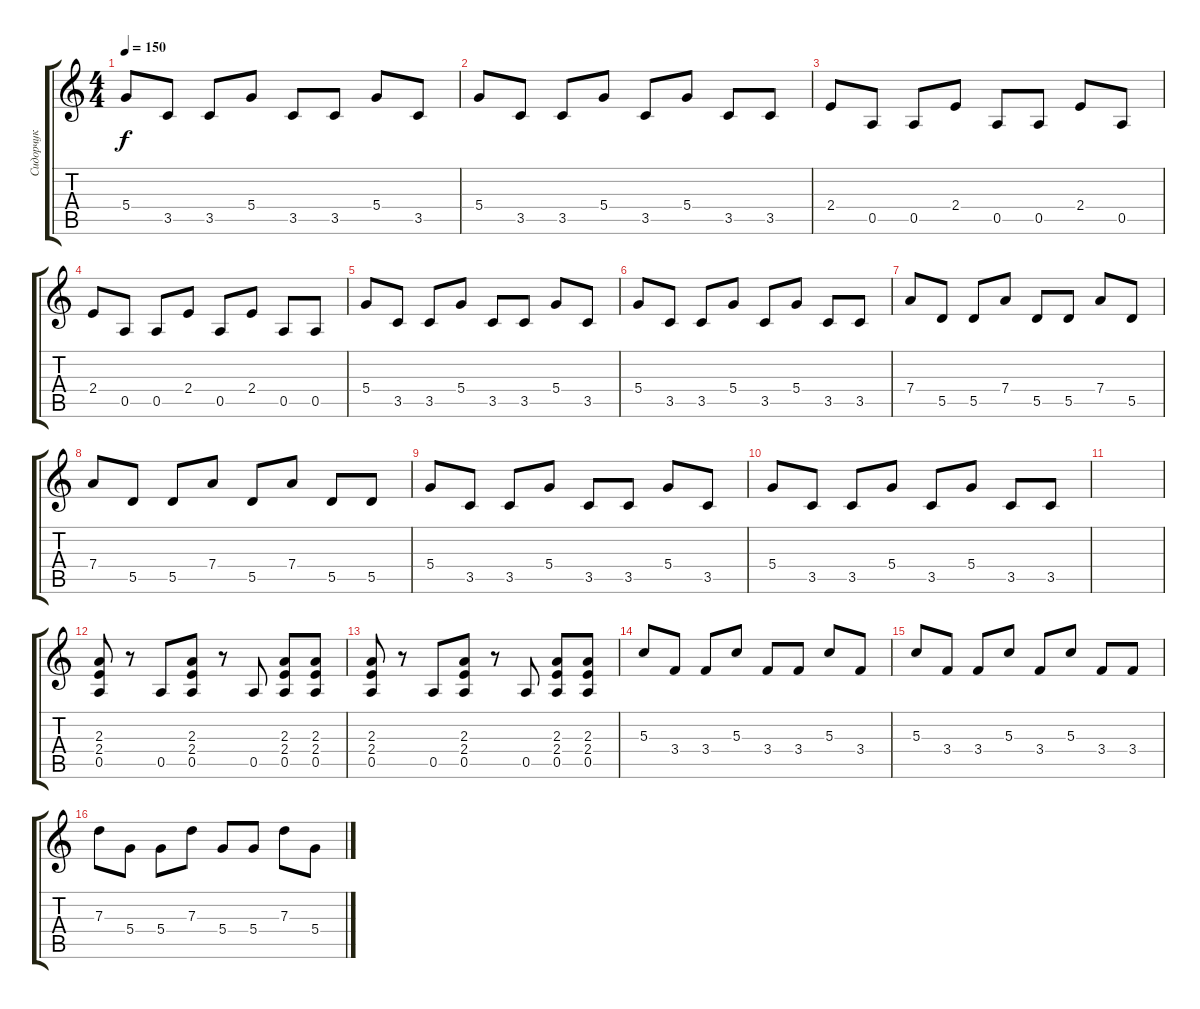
\track ("Сидорчук" "Сидорчук") {instrument distortionguitar}
\staff {score tabs}
\tuning (E4 B3 G3 D3 A2 E2) {hide}
\ts (4 4)
\tempo 150
\clef g2
\ks c
5.4.8{dy f} 3.5.8 3.5.8 5.4.8 3.5.8 3.5.8 5.4.8 3.5.8 |
5.4.8 3.5.8 3.5.8 5.4.8 3.5.8 5.4.8 3.5.8 3.5.8 |
2.4.8 0.5.8 0.5.8 2.4.8 0.5.8 0.5.8 2.4.8 0.5.8 |
2.4.8 0.5.8 0.5.8 2.4.8 0.5.8 2.4.8 0.5.8 0.5.8 |
5.4.8 3.5.8 3.5.8 5.4.8 3.5.8 3.5.8 5.4.8 3.5.8 |
5.4.8 3.5.8 3.5.8 5.4.8 3.5.8 5.4.8 3.5.8 3.5.8 |
7.4.8 5.5.8 5.5.8 7.4.8 5.5.8 5.5.8 7.4.8 5.5.8 |
7.4.8 5.5.8 5.5.8 7.4.8 5.5.8 7.4.8 5.5.8 5.5.8 |
5.4.8 3.5.8 3.5.8 5.4.8 3.5.8 3.5.8 5.4.8 3.5.8 |
5.4.8 3.5.8 3.5.8 5.4.8 3.5.8 5.4.8 3.5.8 3.5.8 |
|
(2.3 2.4 0.5).8 r.8 0.5.8 (2.3 2.4 0.5).8 r.8 0.5.8 (2.3 2.4 0.5).8 (2.3 2.4 0.5).8 |
(2.3 2.4 0.5).8 r.8 0.5.8 (2.3 2.4 0.5).8 r.8 0.5.8 (2.3 2.4 0.5).8 (2.3 2.4 0.5).8 |
5.3.8 3.4.8 3.4.8 5.3.8 3.4.8 3.4.8 5.3.8 3.4.8 |
5.3.8 3.4.8 3.4.8 5.3.8 3.4.8 5.3.8 3.4.8 3.4.8 |
7.3.8 5.4.8 5.4.8 7.3.8 5.4.8 5.4.8 7.3.8 5.4.8
